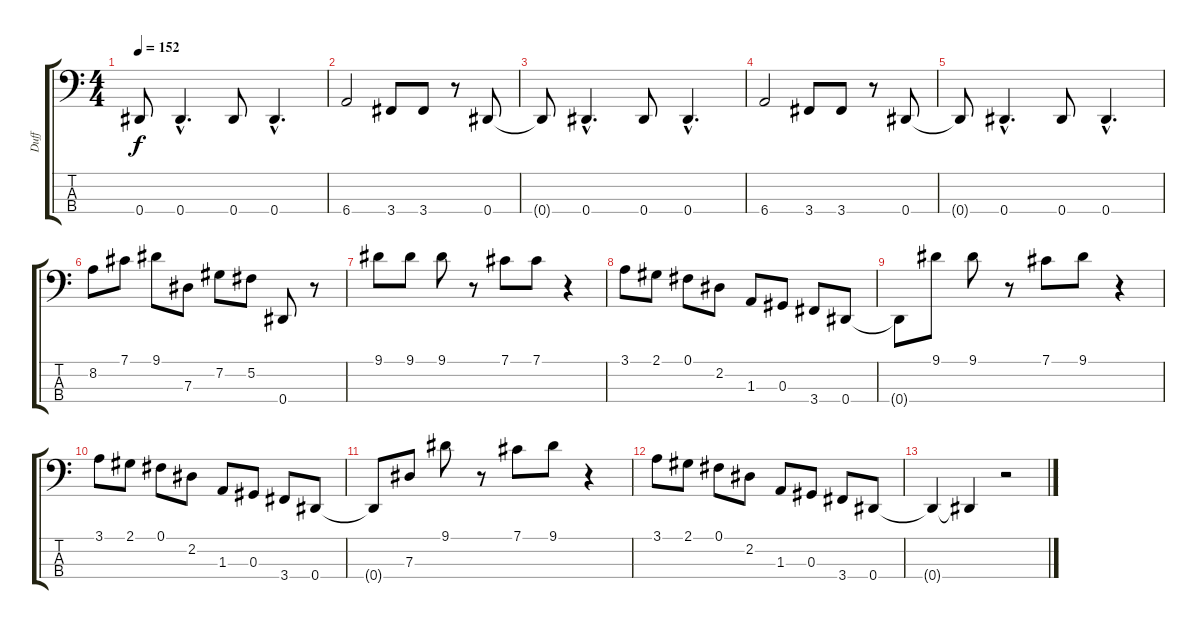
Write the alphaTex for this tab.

\track ("Duff" "Duff") {instrument electricbasspick}
\staff {score tabs}
\tuning (Gb2 Db2 Ab1 Eb1) {hide}
\ts (4 4)
\tempo 152
\clef f4
\ks c
0.4{t}.8{dy f} 0.4{hac}.4{d} 0.4.8 0.4{hac}.4{d} |
6.4.2 3.4.8 3.4.8 r.8 0.4.8 |
0.4{t}.8 0.4{hac}.4{d} 0.4.8 0.4{hac}.4{d} |
6.4.2 3.4.8 3.4.8 r.8 0.4.8 |
0.4{t}.8 0.4{hac}.4{d} 0.4.8 0.4{hac}.4{d} |
8.2.8 7.1.8 9.1.8 7.3.8 7.2.8 5.2.8 0.4.8 r.8 |
9.1.8 9.1.8 9.1.8 r.8 7.1.8 7.1.8 r.4 |
3.1.8 2.1.8 0.1.8 2.2.8 1.3.8 0.3.8 3.4.8 0.4.8 |
0.4{t}.8 9.1.8 9.1.8 r.8 7.1.8 9.1.8 r.4 |
3.1.8 2.1.8 0.1.8 2.2.8 1.3.8 0.3.8 3.4.8 0.4.8 |
0.4{t}.8 7.3.8 9.1.8 r.8 7.1.8 9.1.8 r.4 |
3.1.8 2.1.8 0.1.8 2.2.8 1.3.8 0.3.8 3.4.8 0.4.8 |
0.4{t}.4 0.4{t}.4 r.2
